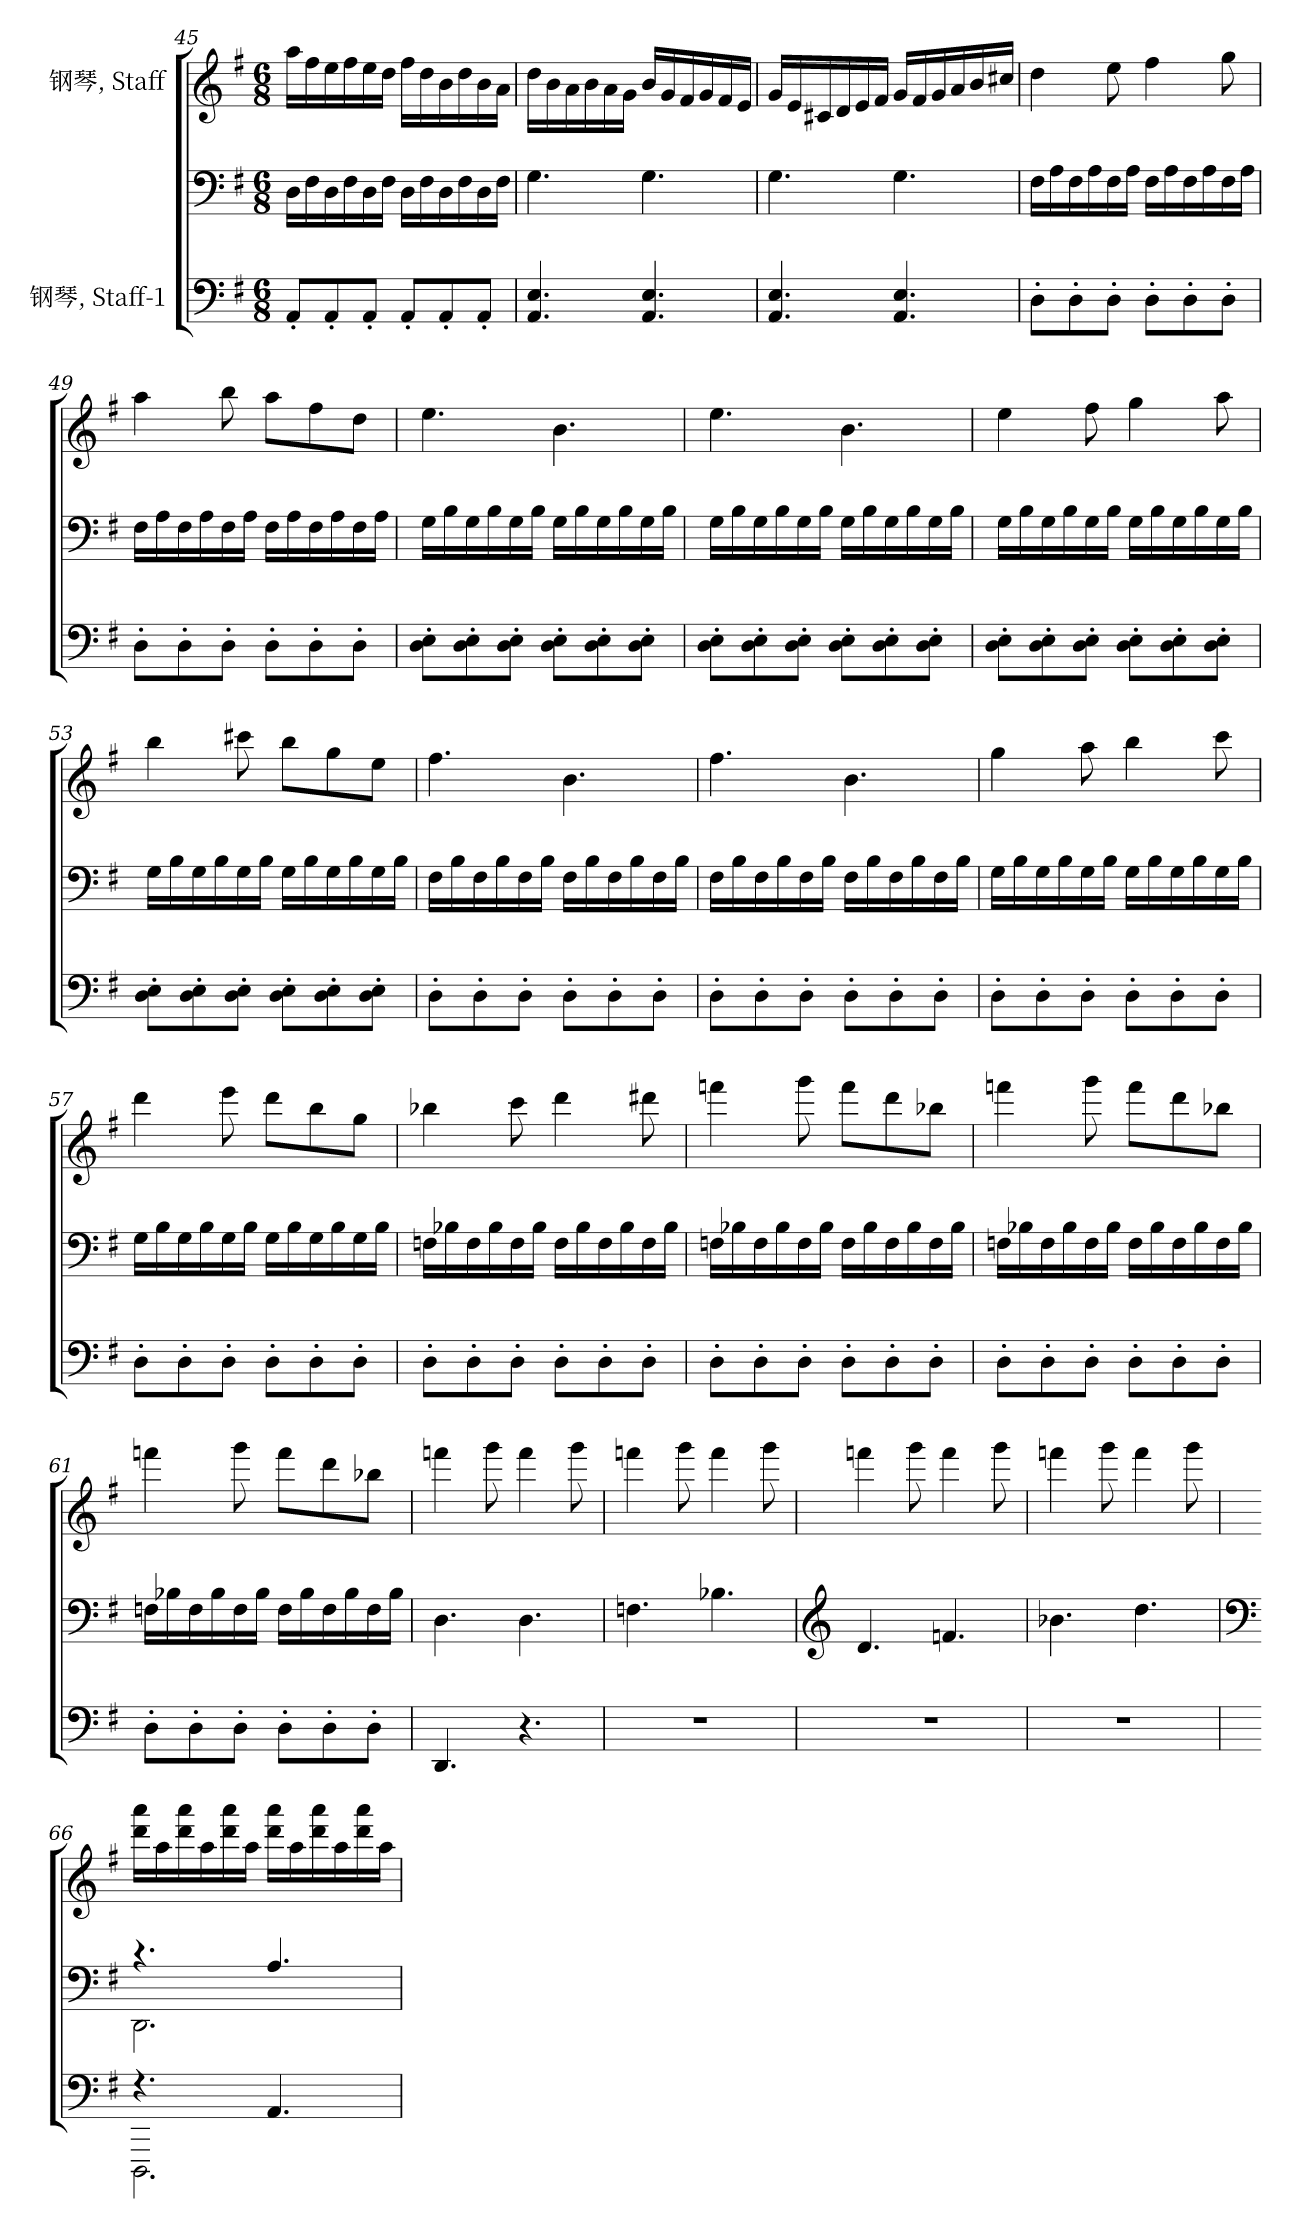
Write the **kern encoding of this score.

**kern	**kern	**kern
*part2	*part2	*part1
*staff3	*staff2	*staff1
*I"钢琴, Staff-1	*	*I"钢琴, Staff
*clefF4	*clefF4	*clefG2
*k[f#]	*k[f#]	*k[f#]
*M6/8	*M6/8	*M6/8
=45	=45	=45
8AA'/L	16D\LL	16aa\LL
.	16F#\	16ff#\
8AA'/	16D\	16ee\
.	16F#\	16ff#\
8AA'/J	16D\	16ee\
.	16F#\JJ	16dd\JJ
8AA'/L	16D\LL	16ff#\LL
.	16F#\	16dd\
8AA'/	16D\	16b\
.	16F#\	16dd\
8AA'/J	16D\	16b\
.	16F#\JJ	16a\JJ
!!LO:LB:g=z
=46	=46	=46
4.AA/ 4.E/	4.G\	16dd\LL
.	.	16b\
.	.	16a\
.	.	16b\
.	.	16a\
.	.	16g\JJ
4.AA/ 4.E/	4.G\	16b/LL
.	.	16g/
.	.	16f#/
.	.	16g/
.	.	16f#/
.	.	16e/JJ
=47	=47	=47
4.AA/ 4.E/	4.G\	16g/LL
.	.	16e/
.	.	16c#X/
.	.	16d/
.	.	16e/
.	.	16f#/JJ
4.AA/ 4.E/	4.G\	16g/LL
.	.	16f#/
.	.	16g/
.	.	16a/
.	.	16b/
.	.	16cc#X/JJ
=48	=48	=48
8D'\L	16F#\LL	4dd\
.	16A\	.
8D'\	16F#\	.
.	16A\	.
8D'\J	16F#\	8ee\
.	16A\JJ	.
8D'\L	16F#\LL	4ff#\
.	16A\	.
8D'\	16F#\	.
.	16A\	.
8D'\J	16F#\	8gg\
.	16A\JJ	.
!!LO:PB:g=z
=49	=49	=49
8D'\L	16F#\LL	4aa\
.	16A\	.
8D'\	16F#\	.
.	16A\	.
8D'\J	16F#\	8bb\
.	16A\JJ	.
8D'\L	16F#\LL	8aa\L
.	16A\	.
8D'\	16F#\	8ff#\
.	16A\	.
8D'\J	16F#\	8dd\J
.	16A\JJ	.
=50	=50	=50
8D\' 8E\'L	16G\LL	4.ee\
.	16B\	.
8D\' 8E\'	16G\	.
.	16B\	.
8D\' 8E\'J	16G\	.
.	16B\JJ	.
8D\' 8E\'L	16G\LL	4.b\
.	16B\	.
8D\' 8E\'	16G\	.
.	16B\	.
8D\' 8E\'J	16G\	.
.	16B\JJ	.
=51	=51	=51
8D\' 8E\'L	16G\LL	4.ee\
.	16B\	.
8D\' 8E\'	16G\	.
.	16B\	.
8D\' 8E\'J	16G\	.
.	16B\JJ	.
8D\' 8E\'L	16G\LL	4.b\
.	16B\	.
8D\' 8E\'	16G\	.
.	16B\	.
8D\' 8E\'J	16G\	.
.	16B\JJ	.
!!LO:LB:g=z
=52	=52	=52
8D\' 8E\'L	16G\LL	4ee\
.	16B\	.
8D\' 8E\'	16G\	.
.	16B\	.
8D\' 8E\'J	16G\	8ff#\
.	16B\JJ	.
8D\' 8E\'L	16G\LL	4gg\
.	16B\	.
8D\' 8E\'	16G\	.
.	16B\	.
8D\' 8E\'J	16G\	8aa\
.	16B\JJ	.
=53	=53	=53
8D\' 8E\'L	16G\LL	4bb\
.	16B\	.
8D\' 8E\'	16G\	.
.	16B\	.
8D\' 8E\'J	16G\	8ccc#X\
.	16B\JJ	.
8D\' 8E\'L	16G\LL	8bb\L
.	16B\	.
8D\' 8E\'	16G\	8gg\
.	16B\	.
8D\' 8E\'J	16G\	8ee\J
.	16B\JJ	.
=54	=54	=54
8D'\L	16F#\LL	4.ff#\
.	16B\	.
8D'\	16F#\	.
.	16B\	.
8D'\J	16F#\	.
.	16B\JJ	.
8D'\L	16F#\LL	4.b\
.	16B\	.
8D'\	16F#\	.
.	16B\	.
8D'\J	16F#\	.
.	16B\JJ	.
!!LO:LB:g=z
=55	=55	=55
8D'\L	16F#\LL	4.ff#\
.	16B\	.
8D'\	16F#\	.
.	16B\	.
8D'\J	16F#\	.
.	16B\JJ	.
8D'\L	16F#\LL	4.b\
.	16B\	.
8D'\	16F#\	.
.	16B\	.
8D'\J	16F#\	.
.	16B\JJ	.
=56	=56	=56
8D'\L	16G\LL	4gg\
.	16B\	.
8D'\	16G\	.
.	16B\	.
8D'\J	16G\	8aa\
.	16B\JJ	.
8D'\L	16G\LL	4bb\
.	16B\	.
8D'\	16G\	.
.	16B\	.
8D'\J	16G\	8ccc\
.	16B\JJ	.
=57	=57	=57
8D'\L	16G\LL	4ddd\
.	16B\	.
8D'\	16G\	.
.	16B\	.
8D'\J	16G\	8eee\
.	16B\JJ	.
8D'\L	16G\LL	8ddd\L
.	16B\	.
8D'\	16G\	8bb\
.	16B\	.
8D'\J	16G\	8gg\J
.	16B\JJ	.
!!LO:LB:g=z
=58	=58	=58
8D'\L	16Fn\LL	4bb-X\
.	16B-X\	.
8D'\	16F\	.
.	16B-\	.
8D'\J	16F\	8ccc\
.	16B-\JJ	.
8D'\L	16F\LL	4ddd\
.	16B-\	.
8D'\	16F\	.
.	16B-\	.
8D'\J	16F\	8ddd#X\
.	16B-\JJ	.
=59	=59	=59
8D'\L	16Fn\LL	4fffn\
.	16B-X\	.
8D'\	16F\	.
.	16B-\	.
8D'\J	16F\	8ggg\
.	16B-\JJ	.
8D'\L	16F\LL	8fff\L
.	16B-\	.
8D'\	16F\	8ddd\
.	16B-\	.
8D'\J	16F\	8bb-X\J
.	16B-\JJ	.
=60	=60	=60
8D'\L	16Fn\LL	4fffn\
.	16B-X\	.
8D'\	16F\	.
.	16B-\	.
8D'\J	16F\	8ggg\
.	16B-\JJ	.
8D'\L	16F\LL	8fff\L
.	16B-\	.
8D'\	16F\	8ddd\
.	16B-\	.
8D'\J	16F\	8bb-X\J
.	16B-\JJ	.
!!LO:PB:g=z
=61	=61	=61
8D'\L	16Fn\LL	4fffn\
.	16B-X\	.
8D'\	16F\	.
.	16B-\	.
8D'\J	16F\	8ggg\
.	16B-\JJ	.
8D'\L	16F\LL	8fff\L
.	16B-\	.
8D'\	16F\	8ddd\
.	16B-\	.
8D'\J	16F\	8bb-X\J
.	16B-\JJ	.
=62	=62	=62
4.DD/	4.D\	4fffn\
.	.	8ggg\
4.r	4.D\	4fff\
.	.	8ggg\
=63	=63	=63
2.r	4.Fn\	4fffn\
.	.	8ggg\
.	4.B-X\	4fff\
.	.	8ggg\
=64	=64	=64
*	*clefG2	*
2.r	4.d/	4fffn\
.	.	8ggg\
.	4.fn/	4fff\
.	.	8ggg\
=65	=65	=65
2.r	4.b-X\	4fffn\
.	.	8ggg\
.	4.dd\	4fff\
.	.	8ggg\
!!LO:LB:g=z
=66	=66	=66
*	*clefF4	*
*^	*^	*
4.r	2.DDD\	4.r	2.DD\	16ddd\ 16aaa\LL
.	.	.	.	16aa\
.	.	.	.	16ddd\ 16aaa\
.	.	.	.	16aa\
.	.	.	.	16ddd\ 16aaa\
.	.	.	.	16aa\JJ
4.AA/	.	4.A/	.	16ddd\ 16aaa\LL
.	.	.	.	16aa\
.	.	.	.	16ddd\ 16aaa\
.	.	.	.	16aa\
.	.	.	.	16ddd\ 16aaa\
.	.	.	.	16aa\JJ
*v	*v	*	*	*
*	*v	*v	*
=	=	=
*-	*-	*-
